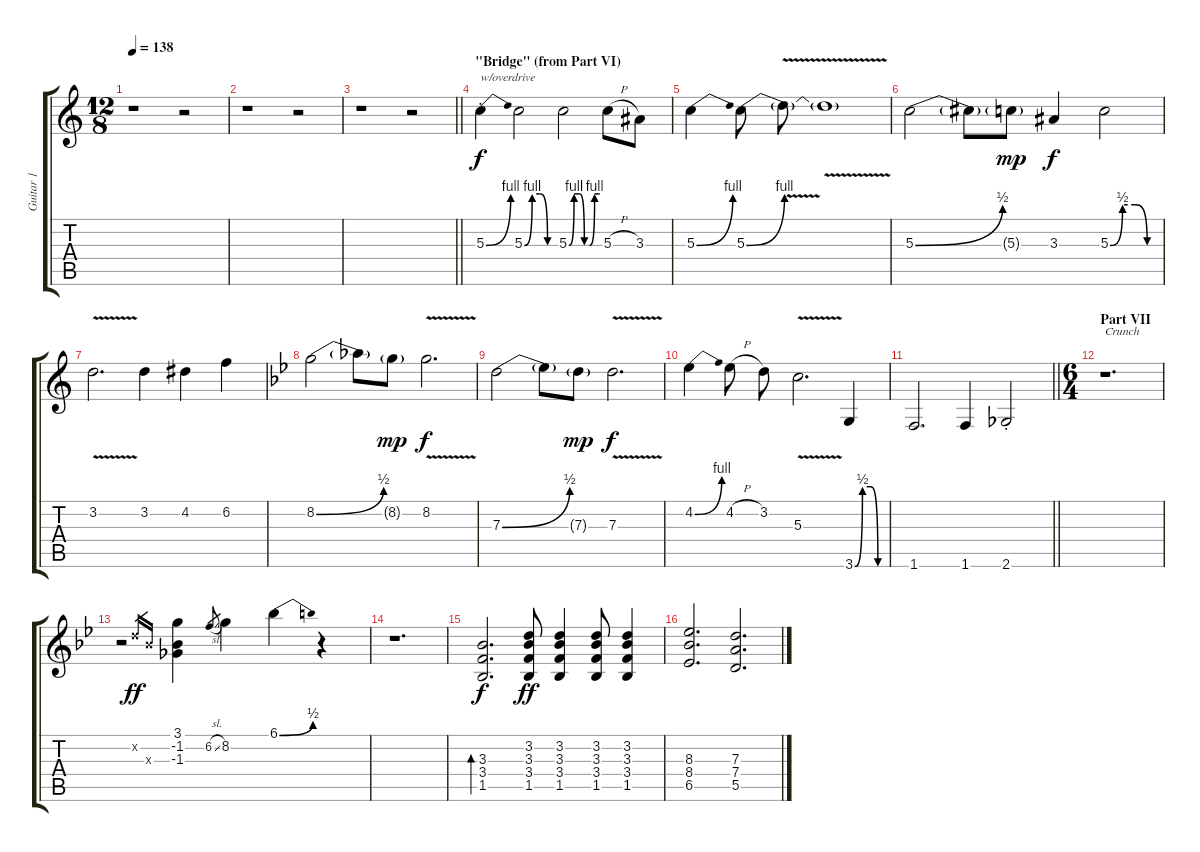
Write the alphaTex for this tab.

\track ("Guitar 1" "Guitar 1") {instrument electricguitarjazz}
\staff {score tabs}
\tuning (E4 B3 G3 D3 A2 E2) {hide}
\ts (12 8)
\tempo 138
\clef g2
\ks c
r.1{dy f} r.2 |
r.1 r.2 |
\barLineRight lightlight
r.1 r.2 |
\section ("" "\"Bridge\" (from Part VI)")
5.3{be (bend 0 0 60 4) st}.4{txt "w/overdrive" instrument electricguitarjazz} 5.3{be (custom 0 0 15 4 30 4 45 0 60 0)}.2 5.3{be (custom 0 0 10 4 20 4 30 0 40 0 50 4 60 4)}.2 5.3{h}.8 3.3.8 |
5.3{be (bend 0 0 60 4)}.4 5.3{be (bend 0 0 60 4)}.8 5.3{v t}.8 5.3{t}.1 |
5.3{be (bend 0 0 60 2)}.2 5.3{t}.8 5.3{g}.8{dy mp} 3.3.4{dy f} 5.3{be (custom 0 0 15 2 30 2 45 0 60 0)}.2 |
3.2{v}.2{d} 3.2.4 4.2.4 6.2.4 |
\ks gminor
8.2{be (bend 0 0 60 2)}.2 8.2{t}.8 8.2{g}.8{dy mp} 8.2{v}.2{d dy f} |
7.3{be (bend 0 0 60 2)}.2 7.3{t}.8 7.3{g}.8{dy mp} 7.3{v}.2{d dy f} |
4.2{be (bend 0 0 60 4)}.4 4.2{h}.8 3.2.8 5.3{v}.2{d} 3.6{be (custom 0 0 15 2 30 2 45 0 60 0)}.4 |
\barLineRight lightlight
1.6.2{d} 1.6.4 2.6{st}.2 |
\ts (6 4)
\section ("" "Part VII")
r.1{d txt "Crunch" instrument electricguitarjazz} |
r.2 3.2{x}.16{gr dy ff} 3.3{x}.16{gr} (3.1 -1.2 -1.3).4 6.2{sl}.8{gr} 8.2.4 6.1{be (bend 0 0 60 2)}.4 r.4 |
r.1{d} |
(3.3 3.4 1.5).2{d bd 60 dy f} (3.2 3.3 3.4 1.5).8{dy ff} (3.2 3.3 3.4 1.5).4 (3.2 3.3 3.4 1.5).8 (3.2 3.3 3.4 1.5).4 |
(8.3 8.4 6.5).2{d} (7.3 7.4 5.5).2{d}
